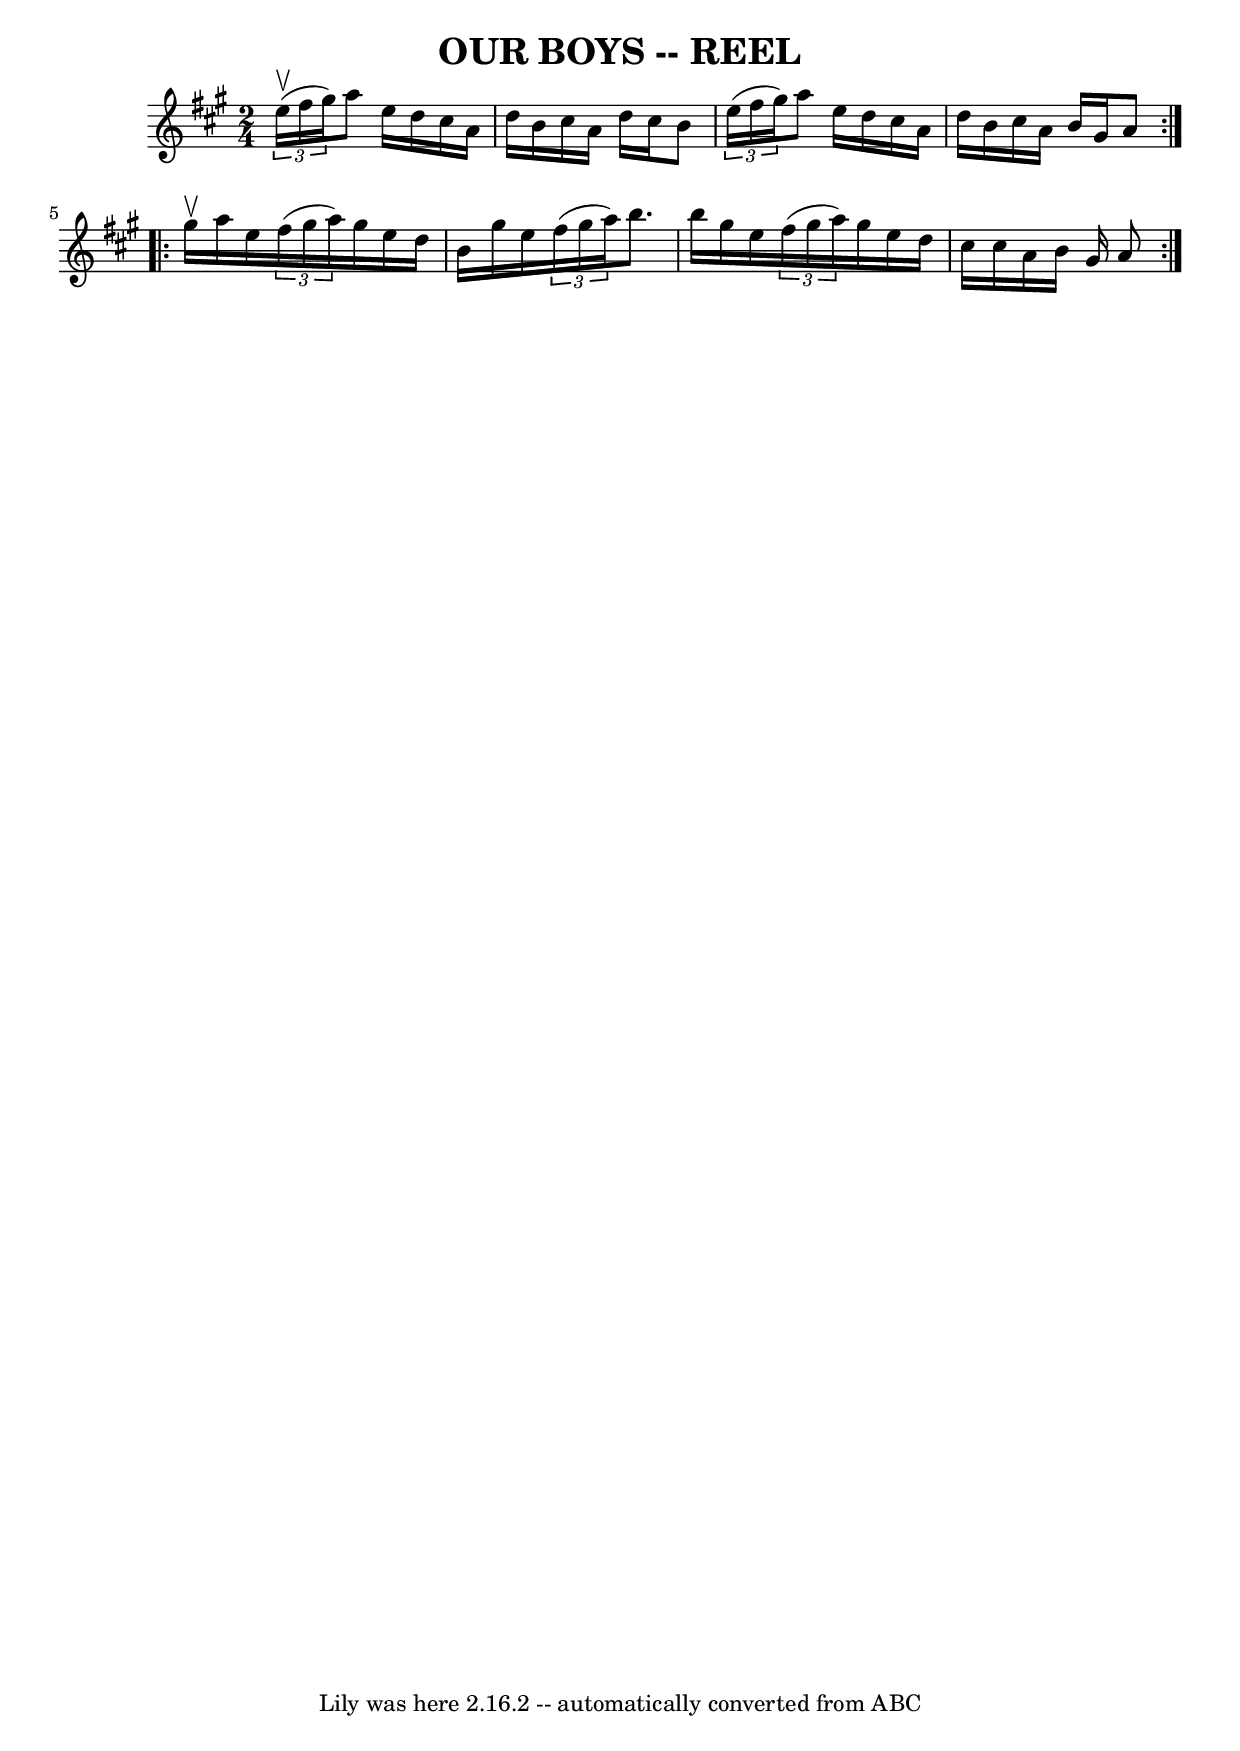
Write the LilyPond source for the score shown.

\version "2.16.2"
\include "Mammoth.ily"
\header {
  %% book = "Ryan's Mammoth Collection of Fiddle Tunes"
  crossRefNumber = "1"
  footnotes = ""
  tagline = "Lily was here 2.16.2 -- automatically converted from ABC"
  title = "OUR BOYS -- REEL"

}
voicedefault =  {



  \repeat volta 2 {

    \time 2/4 
    \key a \major
   \times 2/3 { e''16 (^\upbow fis''16 gis''16  
				 -) 
			       }   |
    a''8 e''16 d''16 cis''16 a'16 d''16 b'16  
    |
    cis''16 a'16 d''16 cis''16 b'8  \times 2/3 { e''16 (
						 fis''16 gis''16) 
					       }   |
    a''8 e''16 d''16 cis''16    
    a'16 d''16 b'16    |
    cis''16 a'16 b'16 gis'16 a'8    

  }     
  \repeat volta 2 {
    gis''16^\upbow   |
    a''16 e''16    
    \times 2/3 { fis''16 (gis''16 a''16) 
	       } gis''16 e''16 d''16   
    b'16    |
    gis''16 e''16    \times 2/3 { fis''16 (gis''16    
				  a''16) 
				} b''8. b''16    |
    gis''16 e''16    \times 2/3 {   
      fis''16 (gis''16 a''16) 
    } gis''16 e''16 d''16 cis''16    
    |
    cis''16 a'16 b'16 gis'16 a'8    
  }   

}

\score{
  <<

    \context Staff="default"
    {
      \voicedefault 
      
    }

  >>
  \layout {
    
  }
  \midi {
  }

}
